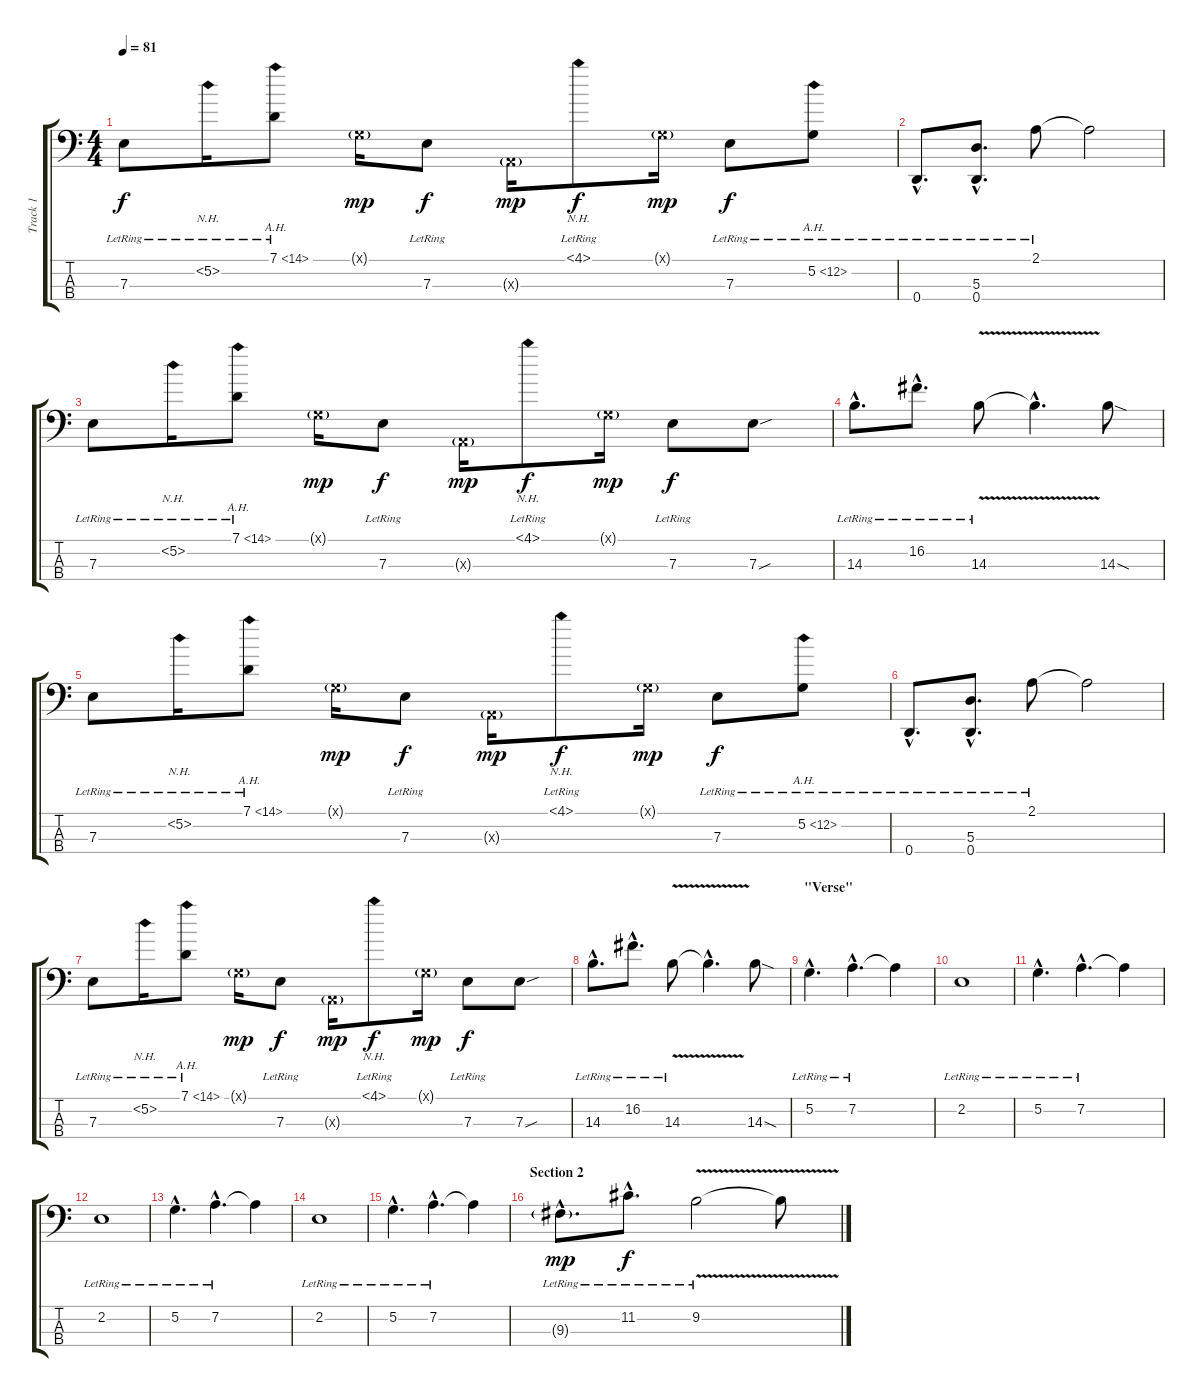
\track ("Track 1" "Track 1") {instrument electricbasspick}
\staff {score tabs}
\tuning (G2 D2 A1 D1) {hide}
\ts (4 4)
\tempo 81
\clef f4
\ks c
7.3{lr}.8{dy f} 5.2{nh lr}.16 7.1{ah 7 lr}.8 0.1{g x}.16{dy mp} 7.3{lr}.8{dy f} 0.3{g x}.16{dy mp} 4.1{nh lr}.8{dy f} 0.1{g x}.16{dy mp} 7.3{lr}.8{dy f} 5.2{ah 7 lr}.8 |
0.4{hac lr}.8{d} (5.3{hac lr} 0.4{hac lr}).8{d} 2.1{lr}.8 2.1{t}.2 |
7.3{lr}.8 5.2{nh lr}.16 7.1{ah 7 lr}.8 0.1{g x}.16{dy mp} 7.3{lr}.8{dy f} 0.3{g x}.16{dy mp} 4.1{nh lr}.8{dy f} 0.1{g x}.16{dy mp} 7.3{lr}.8{dy f} 7.3{sou}.8 |
14.3{hac lr}.8{d} 16.2{hac lr}.8{d} 14.3{v lr}.8 14.3{hac t}.4{d} 14.3{sod}.8 |
7.3{lr}.8 5.2{nh lr}.16 7.1{ah 7 lr}.8 0.1{g x}.16{dy mp} 7.3{lr}.8{dy f} 0.3{g x}.16{dy mp} 4.1{nh lr}.8{dy f} 0.1{g x}.16{dy mp} 7.3{lr}.8{dy f} 5.2{ah 7 lr}.8 |
0.4{hac lr}.8{d} (5.3{hac lr} 0.4{hac lr}).8{d} 2.1{lr}.8 2.1{t}.2 |
7.3{lr}.8 5.2{nh lr}.16 7.1{ah 7 lr}.8 0.1{g x}.16{dy mp} 7.3{lr}.8{dy f} 0.3{g x}.16{dy mp} 4.1{nh lr}.8{dy f} 0.1{g x}.16{dy mp} 7.3{lr}.8{dy f} 7.3{sou}.8 |
14.3{hac lr}.8{d} 16.2{hac lr}.8{d} 14.3{v lr}.8 14.3{hac t}.4{d} 14.3{sod}.8 |
\section ("" "\"Verse\"")
5.2{hac lr}.4{d} 7.2{hac lr}.4{d} 7.2{t}.4 |
2.2{lr}.1 |
5.2{hac lr}.4{d} 7.2{hac lr}.4{d} 7.2{t}.4 |
2.2{lr}.1 |
5.2{hac lr}.4{d} 7.2{hac lr}.4{d} 7.2{t}.4 |
2.2{lr}.1 |
5.2{hac lr}.4{d} 7.2{hac lr}.4{d} 7.2{t}.4 |
\section ("" "Section 2")
9.3{g hac lr}.8{d dy mp} 11.2{hac lr}.8{d dy f} 9.2{v lr}.2 9.2{t}.8
